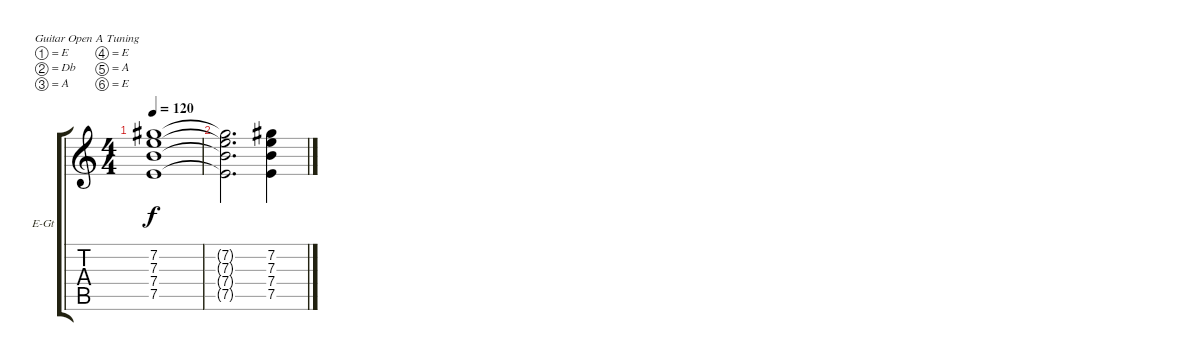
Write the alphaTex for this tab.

\bracketExtendMode groupsimilarinstruments
\firstSystemTrackNameOrientation horizontal
\otherSystemsTrackNameOrientation horizontal
\track ("Guitar 1" "E-Gt") {instrument overdrivenguitar}
\staff {score tabs}
\tuning (E4 Db4 A3 E3 A2 E2)
\ts (4 4)
\tempo 120
\clef g2
\ks c
(7.2 7.3 7.4 7.5).1{dy f} |
(7.2{t} 7.3{t} 7.4{t} 7.5{t}).2{d} (7.2 7.3 7.4 7.5).4
